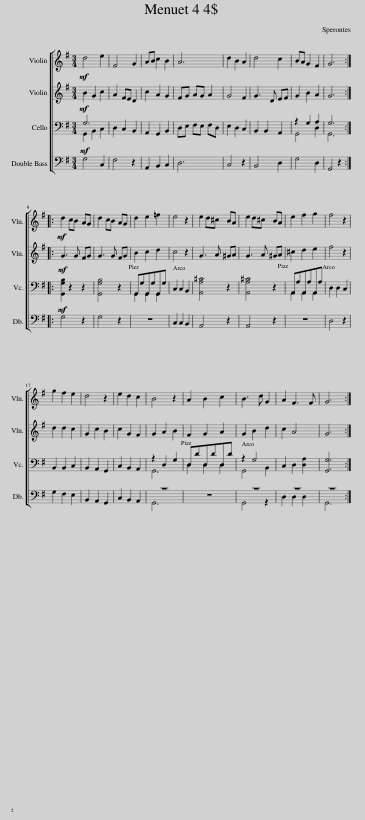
X:1
%%score [ 1 2 ( 3 4 ) ( 5 6 ) ]
L:1/8
M:3/4
I:linebreak $
K:G
V:1 treble
V:2 treble
V:3 bass
V:4 bass
V:5 bass transpose=-12
V:6 bass transpose="-12 "
V:1
!mf! d4 e2 | F4 G2 | AB c2 B2 | A6 | d2 B2 A2 | %5
 d4 c2 | BA G2 F2 | G6 ::$!mf! d2 cB AG | d2 cB AG | %10
 d2 e2 =f2 | e4 z2 | e2 d^c BA | e2 d^c BA | e2 f2 g2 | %15
 f4 z2 |$ g2 f2 e2 | d4 z2 | e2 d2 c2 | B4 z2 | %20
 A2 B2 c2 | B3 d G2 | A2 F3 F | G6 :| %24
V:2
!mf! B2 G2 c2 | A2 FE D2 | c2 A2 G2 | FG AG A2 | G4 F2 | %5
 G3 D EF | G2 B2 A2 | G6 ::$!mf! G3 G FG | G3 G FG | %10
 B2 c2 d2 | c4 z2 | G3 A ^GA | G3 A ^GA | ^c2 d2 e2 | %15
 f4 z2 |$ d2 d2 c2 | G2 c2 B2 | c2 G2 F2 | G2 A2 B2 | %20
 F2 G2 A2 | G2 B2 d2 | c2 A4 | G6 :| %24
V:3
!mf! G,6 | D,2 C,2 B,,2 | A,,2 G,,2 B,,2 | D,E, F,E, F,D, | E,2 D,2 C,2 | %5
 B,,2 B,,2 A,,2 | z2 G,2 A,2 | G,6 ::$!mf! [G,,G,B,]2 z2 z2 | [G,,G,B,]4 z2 | %10
 G,,G,G,,G,G,,G, | C,2 C,2 B,,2 | [A,,A,^C]4 z2 | [A,,A,^C]4 z2 | A,,A,A,,A,A,,A, | %15
 D,2 D,2 C,2 |$ B,,2 B,,2 C,2 | B,,2 A,,2 G,,2 | C,2 B,,2 A,,2 | z2 D,2 G,2 | %20
 D,DD,DD,D | z2 G,4 | C,2 D,2 [D,A,]2 | [G,,G,]6 :| %24
V:4
 G,,2 B,,2 C,2 | x6 | x6 | x6 | x6 | %5
 x6 | G,,4 D,2 | G,,6 ::$ x6 | x6 | %10
 G,,2 G,,2 G,,2 | x6 | x6 | x6 | A,,2 A,,2 A,,2 | %15
 x6 |$ x6 | x6 | x6 | G,,6 | %20
 D,2 D,2 D,2 | G,,4 B,,2 | x6 | x6 :| %24
V:5
 G,4 C,2 | F,4 z2 | A,,2 B,,2 C,2 | D,6 | C,4 z2 | %5
 B,,4 D,2 | G,4 D,2 | G,,4 z2 ::$ G,4 z2 | G,4 z2 | %10
 z6 | C,2 C,2 B,,2 | A,,4 z2 | A,,4 z2 | z6 | %15
 D,4 z2 |$ G,2 F,2 E,2 | B,,2 A,,2 G,,2 | C,2 B,,2 A,,2 | z6 | %20
 z6 | z6 | z6 | z6 :| %24
V:6
 x6 | x6 | x6 | x6 | x6 | %5
 x6 | x6 | x6 ::$ x6 | x6 | %10
 x6 | x6 | x6 | x6 | x6 | %15
 x6 |$ x6 | x6 | x6 | G,,6 | %20
 x6 | G,,4 z2 | D,2 D,2 D,2 | G,,6 :| %24
